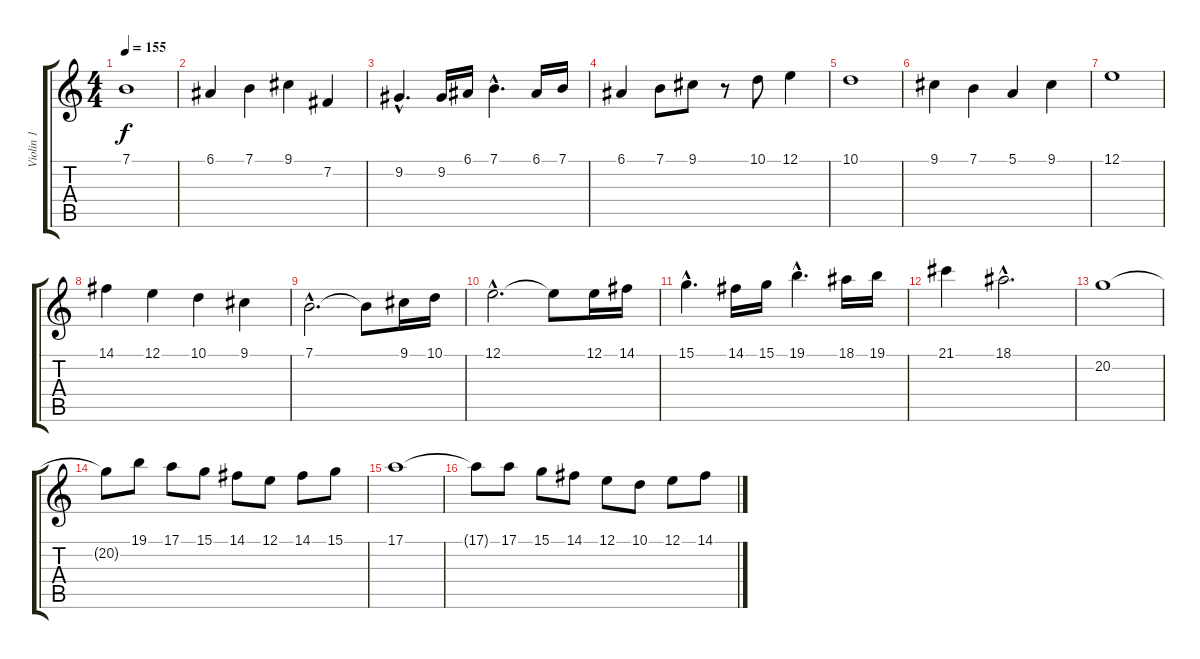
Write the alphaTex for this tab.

\track ("Violin 1" "Violin 1") {instrument violin}
\staff {score tabs}
\tuning (E4 B3 G3 D3 A2 E2) {hide}
\ts (4 4)
\tempo 155
\clef g2
\ks c
7.1.1{dy f} |
6.1.4 7.1.4 9.1.4 7.2.4 |
9.2{hac}.4{d} 9.2.16 6.1.16 7.1{hac}.4{d} 6.1.16 7.1.16 |
6.1.4 7.1.8 9.1.8 r.8 10.1.8 12.1.4 |
10.1.1 |
9.1.4 7.1.4 5.1.4 9.1.4 |
12.1.1 |
14.1.4 12.1.4 10.1.4 9.1.4 |
7.1{hac}.2{d} 7.1{t}.8 9.1.16 10.1.16 |
12.1{hac}.2{d} 12.1{t}.8 12.1.16 14.1.16 |
15.1{hac}.4{d} 14.1.16 15.1.16 19.1{hac}.4{d} 18.1.16 19.1.16 |
21.1.4 18.1{hac}.2{d} |
20.2.1 |
20.2{t}.8 19.1.8 17.1.8 15.1.8 14.1.8 12.1.8 14.1.8 15.1.8 |
17.1.1 |
17.1{t}.8 17.1.8 15.1.8 14.1.8 12.1.8 10.1.8 12.1.8 14.1.8
